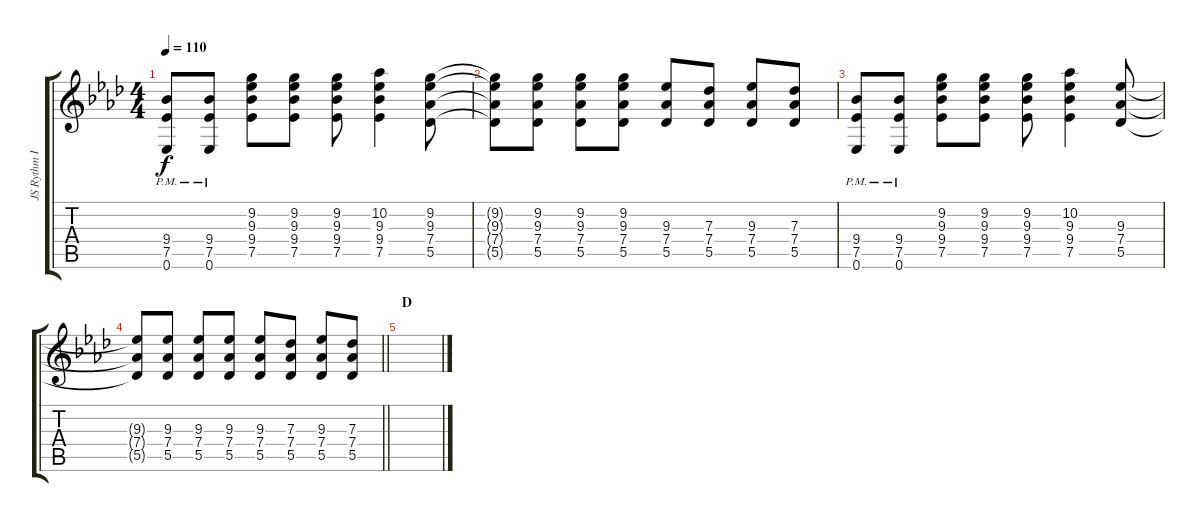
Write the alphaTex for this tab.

\track ("JS Rythm II" "JS Rythm I") {instrument overdrivenguitar}
\staff {score tabs}
\tuning (Eb4 Bb3 Gb3 Db3 Ab2 Eb2) {hide}
\ts (4 4)
\tempo 110
\clef g2
\ks ab
(9.4{pm} 7.5{pm} 0.6).8{dy f} (9.4{pm} 7.5{pm} 0.6).8 (9.2 9.3 9.4 7.5).8 (9.2 9.3 9.4 7.5).8 (9.2 9.3 9.4 7.5).8 (10.2 9.3 9.4 7.5).4 (9.2 9.3 7.4 5.5).8 |
(9.2{t} 9.3{t} 7.4{t} 5.5{t}).8 (9.2 9.3 7.4 5.5).8 (9.2 9.3 7.4 5.5).8 (9.2 9.3 7.4 5.5).8 (9.3 7.4 5.5).8 (7.3 7.4 5.5).8 (9.3 7.4 5.5).8 (7.3 7.4 5.5).8 |
(9.4{pm} 7.5{pm} 0.6).8 (9.4{pm} 7.5{pm} 0.6).8 (9.2 9.3 9.4 7.5).8 (9.2 9.3 9.4 7.5).8 (9.2 9.3 9.4 7.5).8 (10.2 9.3 9.4 7.5).4 (9.3 7.4 5.5).8 |
\barLineRight lightlight
(9.3{t} 7.4{t} 5.5{t}).8 (9.3 7.4 5.5).8 (9.3 7.4 5.5).8 (9.3 7.4 5.5).8 (9.3 7.4 5.5).8{volume 8} (7.3 7.4 5.5).8 (9.3 7.4 5.5).8 (7.3 7.4 5.5).8 |
\section ("" "D")
